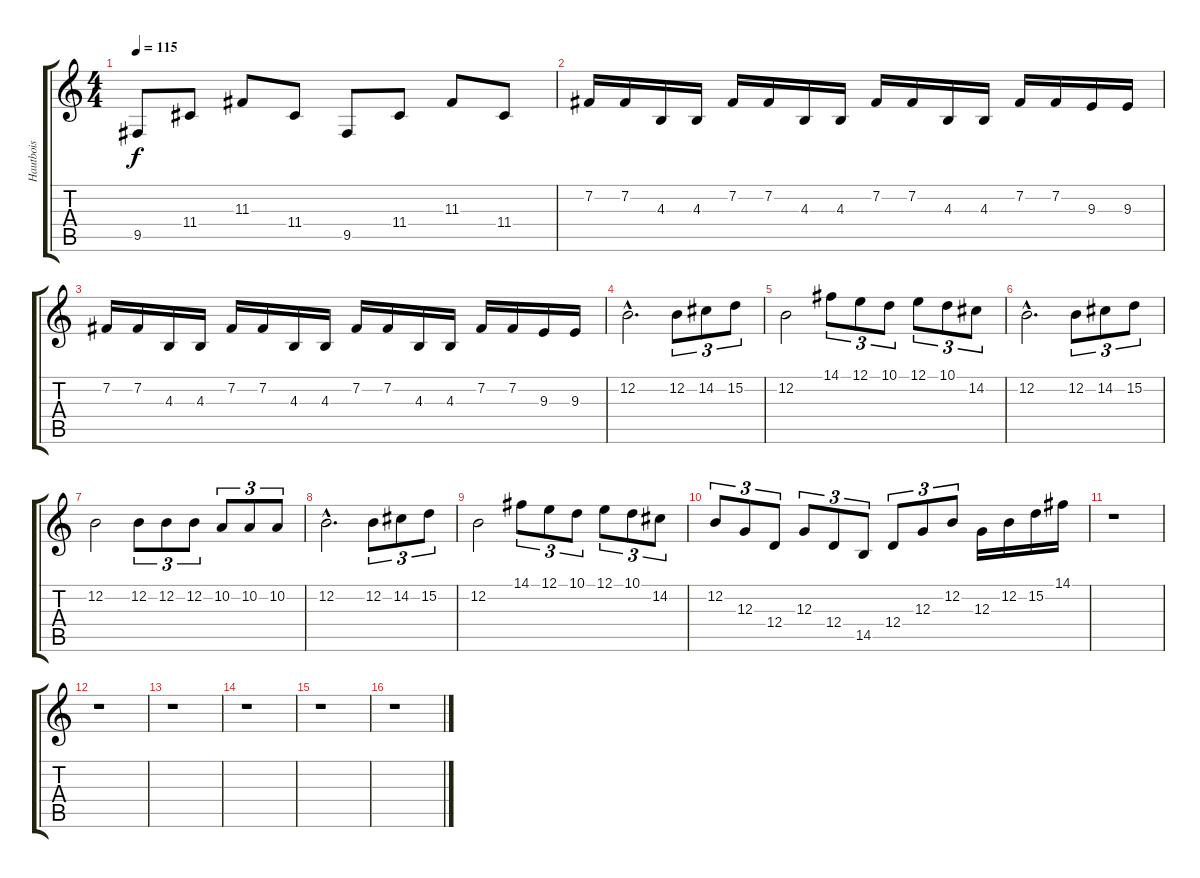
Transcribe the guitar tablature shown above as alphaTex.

\track ("Hautbois" "Hautbois") {instrument oboe}
\staff {score tabs}
\tuning (E4 B3 G3 D3 A2 E2) {hide}
\ts (4 4)
\tempo 115
\clef g2
\ks c
9.5.8{dy f} 11.4.8 11.3.8 11.4.8 9.5.8 11.4.8 11.3.8 11.4.8 |
7.2.16 7.2.16 4.3.16 4.3.16 7.2.16 7.2.16 4.3.16 4.3.16 7.2.16 7.2.16 4.3.16 4.3.16 7.2.16 7.2.16 9.3.16 9.3.16 |
7.2.16 7.2.16 4.3.16 4.3.16 7.2.16 7.2.16 4.3.16 4.3.16 7.2.16 7.2.16 4.3.16 4.3.16 7.2.16 7.2.16 9.3.16 9.3.16 |
\section ("" "")
12.2{hac}.2{d volume 13} 12.2.8{tu (3 2)} 14.2.8{tu (3 2)} 15.2.8{tu (3 2)} |
12.2.2 14.1.8{tu (3 2)} 12.1.8{tu (3 2)} 10.1.8{tu (3 2)} 12.1.8{tu (3 2)} 10.1.8{tu (3 2)} 14.2.8{tu (3 2)} |
12.2{hac}.2{d} 12.2.8{tu (3 2)} 14.2.8{tu (3 2)} 15.2.8{tu (3 2)} |
12.2.2 12.2.8{tu (3 2)} 12.2.8{tu (3 2)} 12.2.8{tu (3 2)} 10.2.8{tu (3 2)} 10.2.8{tu (3 2)} 10.2.8{tu (3 2)} |
12.2{hac}.2{d} 12.2.8{tu (3 2)} 14.2.8{tu (3 2)} 15.2.8{tu (3 2)} |
12.2.2 14.1.8{tu (3 2)} 12.1.8{tu (3 2)} 10.1.8{tu (3 2)} 12.1.8{tu (3 2)} 10.1.8{tu (3 2)} 14.2.8{tu (3 2)} |
12.2.8{tu (3 2)} 12.3.8{tu (3 2)} 12.4.8{tu (3 2)} 12.3.8{tu (3 2)} 12.4.8{tu (3 2)} 14.5.8{tu (3 2)} 12.4.8{tu (3 2)} 12.3.8{tu (3 2)} 12.2.8{tu (3 2)} 12.3.16 12.2.16 15.2.16 14.1.16 |
\section ("" "")
r.1 |
r.1 |
r.1 |
r.1 |
r.1 |
r.1
